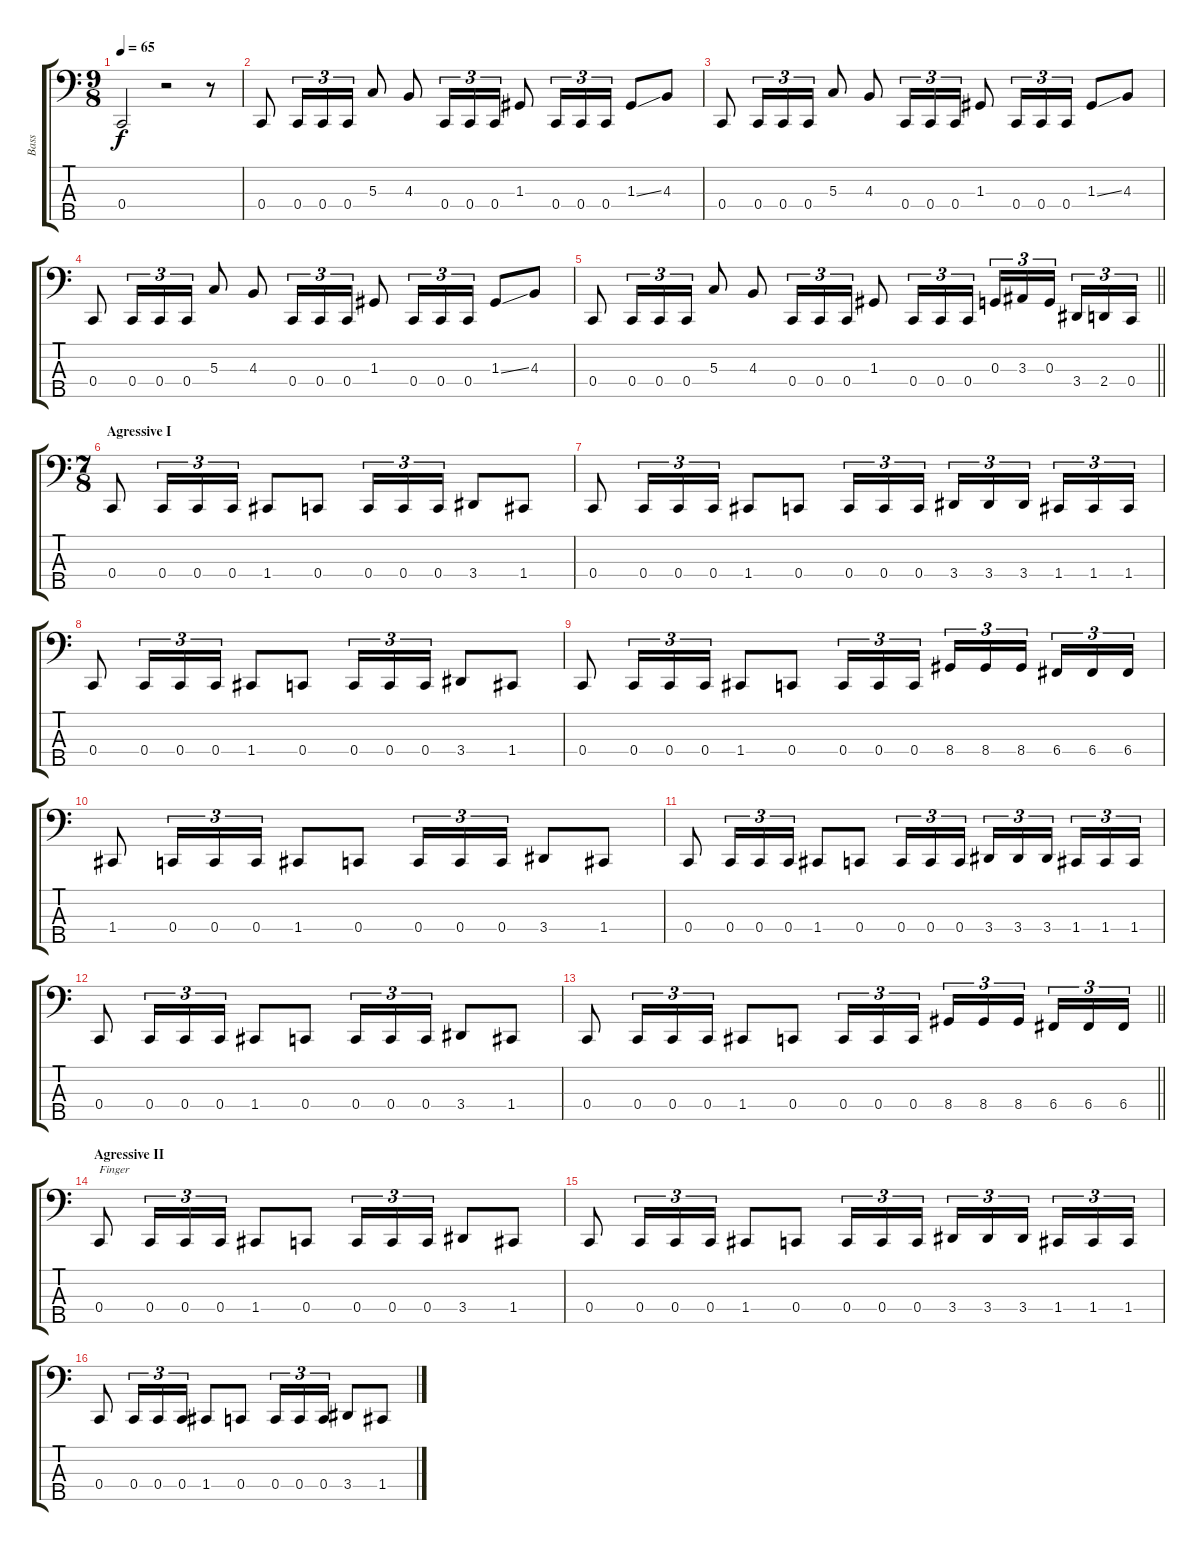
\track ("Bass" "Bass") {instrument electricbasspick}
\staff {score tabs}
\tuning (F2 C2 G1 C1 A0) {hide}
\ts (9 8)
\tempo 65
\clef f4
\ks c
0.4.2{dy f} r.2 r.8 |
0.4.8 0.4.16{tu (3 2)} 0.4.16{tu (3 2)} 0.4.16{tu (3 2)} 5.3.8 4.3.8 0.4.16{tu (3 2)} 0.4.16{tu (3 2)} 0.4.16{tu (3 2)} 1.3.8 0.4.16{tu (3 2)} 0.4.16{tu (3 2)} 0.4.16{tu (3 2)} 1.3{ss}.8 4.3.8 |
0.4.8 0.4.16{tu (3 2)} 0.4.16{tu (3 2)} 0.4.16{tu (3 2)} 5.3.8 4.3.8 0.4.16{tu (3 2)} 0.4.16{tu (3 2)} 0.4.16{tu (3 2)} 1.3.8 0.4.16{tu (3 2)} 0.4.16{tu (3 2)} 0.4.16{tu (3 2)} 1.3{ss}.8 4.3.8 |
0.4.8 0.4.16{tu (3 2)} 0.4.16{tu (3 2)} 0.4.16{tu (3 2)} 5.3.8 4.3.8 0.4.16{tu (3 2)} 0.4.16{tu (3 2)} 0.4.16{tu (3 2)} 1.3.8 0.4.16{tu (3 2)} 0.4.16{tu (3 2)} 0.4.16{tu (3 2)} 1.3{ss}.8 4.3.8 |
\barLineRight lightlight
0.4.8 0.4.16{tu (3 2)} 0.4.16{tu (3 2)} 0.4.16{tu (3 2)} 5.3.8 4.3.8 0.4.16{tu (3 2)} 0.4.16{tu (3 2)} 0.4.16{tu (3 2)} 1.3.8 0.4.16{tu (3 2)} 0.4.16{tu (3 2)} 0.4.16{tu (3 2) beam splitsecondary} 0.3.16{tu (3 2)} 3.3.16{tu (3 2)} 0.3.16{tu (3 2) beam splitsecondary} 3.4.16{tu (3 2)} 2.4.16{tu (3 2)} 0.4.16{tu (3 2)} |
\ts (7 8)
\section ("" "Agressive I")
0.4.8 0.4.16{tu (3 2)} 0.4.16{tu (3 2)} 0.4.16{tu (3 2)} 1.4.8 0.4.8 0.4.16{tu (3 2)} 0.4.16{tu (3 2)} 0.4.16{tu (3 2)} 3.4.8 1.4.8 |
0.4.8 0.4.16{tu (3 2)} 0.4.16{tu (3 2)} 0.4.16{tu (3 2)} 1.4.8 0.4.8 0.4.16{tu (3 2)} 0.4.16{tu (3 2)} 0.4.16{tu (3 2)} 3.4.16{tu (3 2)} 3.4.16{tu (3 2)} 3.4.16{tu (3 2)} 1.4.16{tu (3 2)} 1.4.16{tu (3 2)} 1.4.16{tu (3 2)} |
0.4.8 0.4.16{tu (3 2)} 0.4.16{tu (3 2)} 0.4.16{tu (3 2)} 1.4.8 0.4.8 0.4.16{tu (3 2)} 0.4.16{tu (3 2)} 0.4.16{tu (3 2)} 3.4.8 1.4.8 |
0.4.8 0.4.16{tu (3 2)} 0.4.16{tu (3 2)} 0.4.16{tu (3 2)} 1.4.8 0.4.8 0.4.16{tu (3 2)} 0.4.16{tu (3 2)} 0.4.16{tu (3 2)} 8.4.16{tu (3 2)} 8.4.16{tu (3 2)} 8.4.16{tu (3 2)} 6.4.16{tu (3 2)} 6.4.16{tu (3 2)} 6.4.16{tu (3 2)} |
1.4.8 0.4.16{tu (3 2)} 0.4.16{tu (3 2)} 0.4.16{tu (3 2)} 1.4.8 0.4.8 0.4.16{tu (3 2)} 0.4.16{tu (3 2)} 0.4.16{tu (3 2)} 3.4.8 1.4.8 |
0.4.8 0.4.16{tu (3 2)} 0.4.16{tu (3 2)} 0.4.16{tu (3 2)} 1.4.8 0.4.8 0.4.16{tu (3 2)} 0.4.16{tu (3 2)} 0.4.16{tu (3 2)} 3.4.16{tu (3 2)} 3.4.16{tu (3 2)} 3.4.16{tu (3 2)} 1.4.16{tu (3 2)} 1.4.16{tu (3 2)} 1.4.16{tu (3 2)} |
0.4.8 0.4.16{tu (3 2)} 0.4.16{tu (3 2)} 0.4.16{tu (3 2)} 1.4.8 0.4.8 0.4.16{tu (3 2)} 0.4.16{tu (3 2)} 0.4.16{tu (3 2)} 3.4.8 1.4.8 |
\barLineRight lightlight
0.4.8 0.4.16{tu (3 2)} 0.4.16{tu (3 2)} 0.4.16{tu (3 2)} 1.4.8 0.4.8 0.4.16{tu (3 2)} 0.4.16{tu (3 2)} 0.4.16{tu (3 2)} 8.4.16{tu (3 2)} 8.4.16{tu (3 2)} 8.4.16{tu (3 2)} 6.4.16{tu (3 2)} 6.4.16{tu (3 2)} 6.4.16{tu (3 2)} |
\section ("" "Agressive II")
0.4.8{txt "Finger"} 0.4.16{tu (3 2)} 0.4.16{tu (3 2)} 0.4.16{tu (3 2)} 1.4.8 0.4.8 0.4.16{tu (3 2)} 0.4.16{tu (3 2)} 0.4.16{tu (3 2)} 3.4.8 1.4.8 |
0.4.8 0.4.16{tu (3 2)} 0.4.16{tu (3 2)} 0.4.16{tu (3 2)} 1.4.8 0.4.8 0.4.16{tu (3 2)} 0.4.16{tu (3 2)} 0.4.16{tu (3 2)} 3.4.16{tu (3 2)} 3.4.16{tu (3 2)} 3.4.16{tu (3 2)} 1.4.16{tu (3 2)} 1.4.16{tu (3 2)} 1.4.16{tu (3 2)} |
0.4.8 0.4.16{tu (3 2)} 0.4.16{tu (3 2)} 0.4.16{tu (3 2)} 1.4.8 0.4.8 0.4.16{tu (3 2)} 0.4.16{tu (3 2)} 0.4.16{tu (3 2)} 3.4.8 1.4.8
